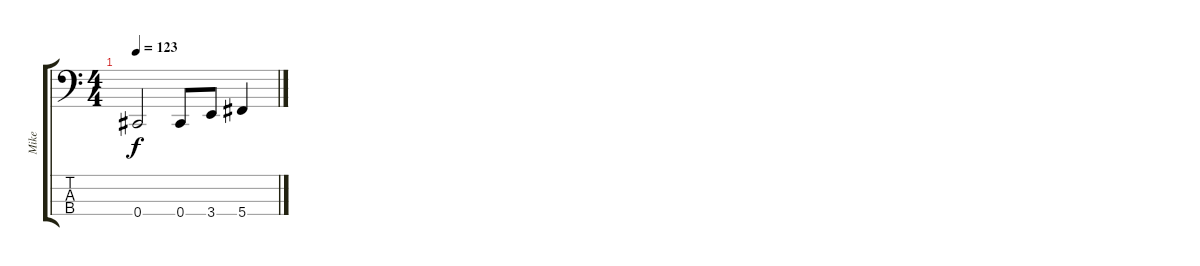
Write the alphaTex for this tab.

\track ("Mike" "Mike") {instrument electricbassfinger}
\staff {score tabs}
\tuning (Gb2 Db2 Ab1 Db1) {hide}
\ts (4 4)
\tempo 123
\clef f4
\ks c
0.4{t}.2{dy f} 0.4.8 3.4.8 5.4.4
